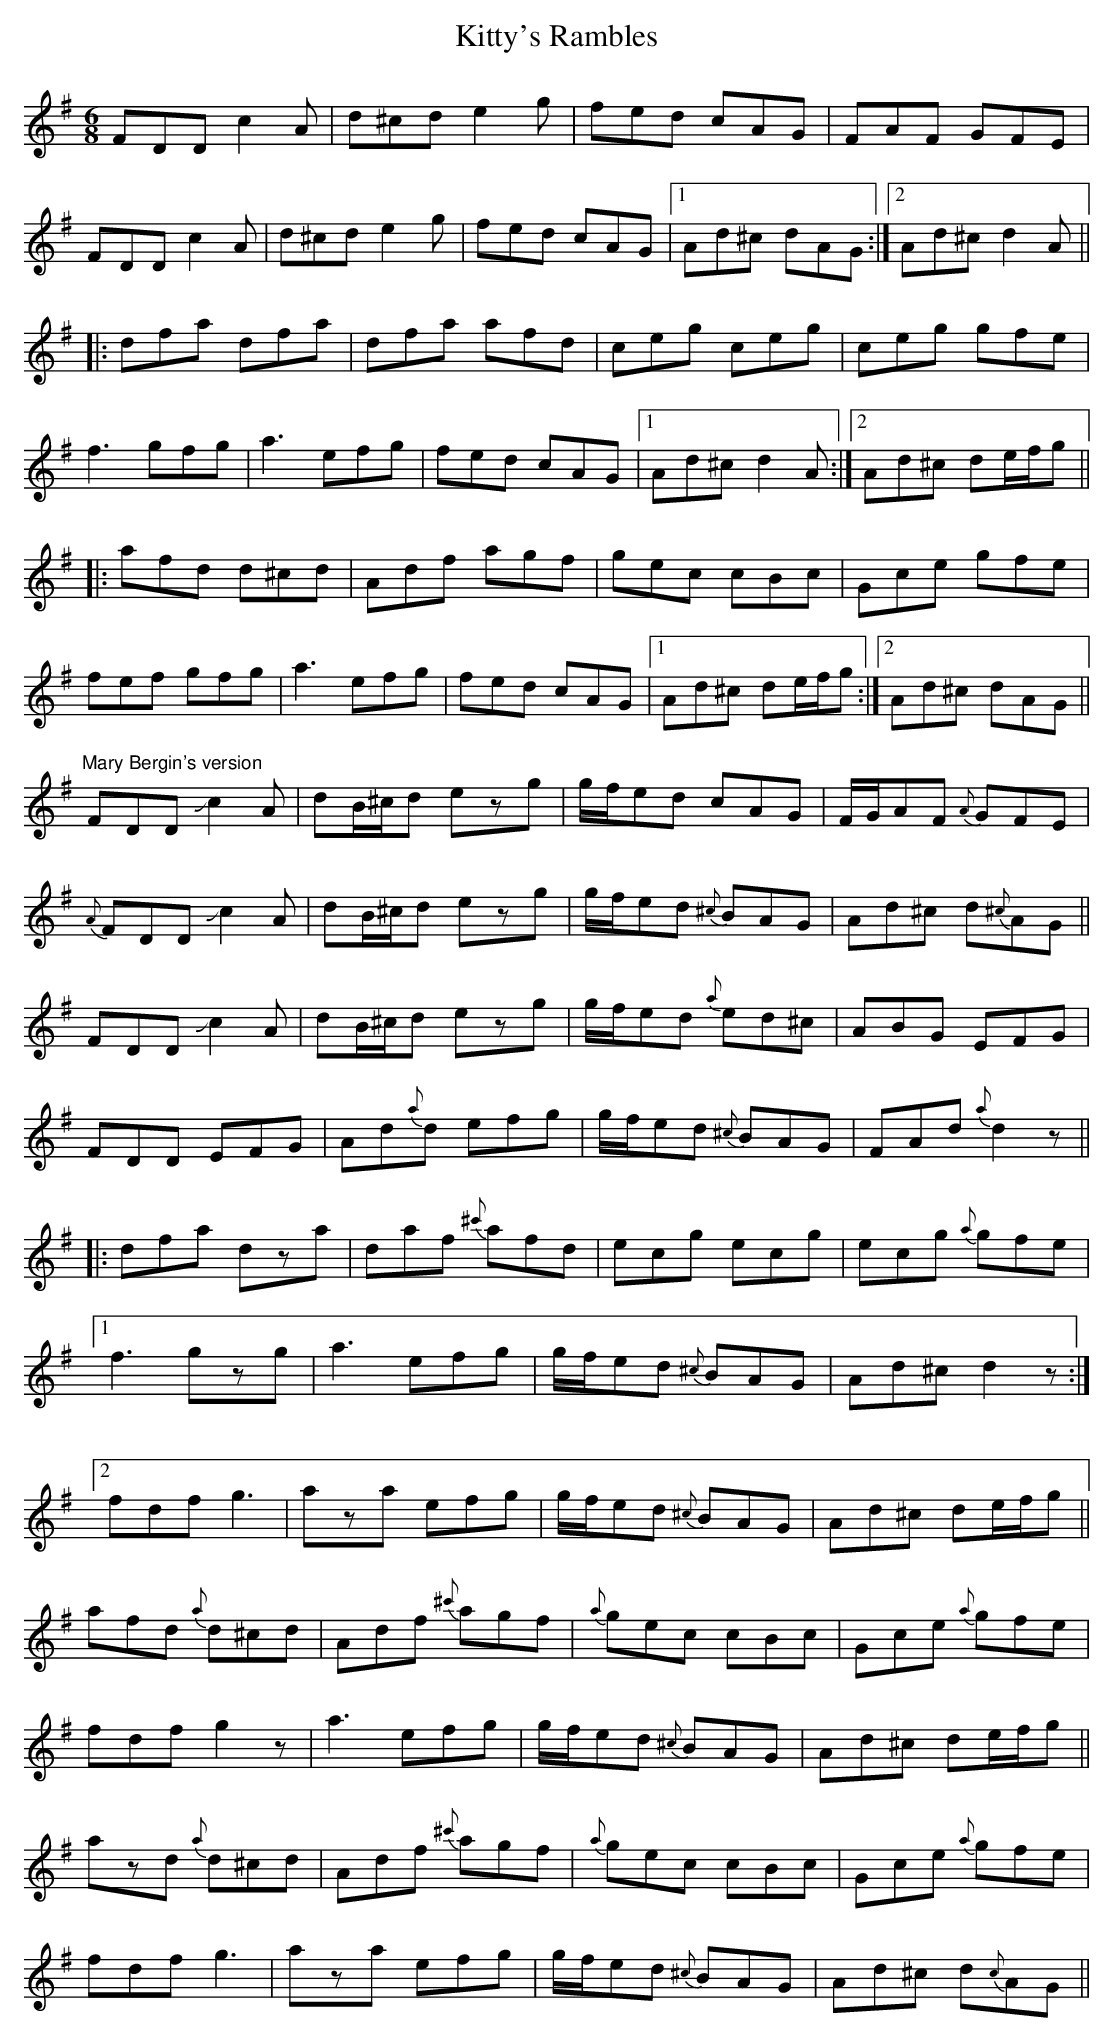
X:1
T:Kitty's Rambles
M:6/8
K:Dmix
FDD c2A|d^cd e2g|fed cAG|FAF GFE|
FDD c2A|d^cd e2g|fed cAG|1 Ad^c dAG:|2 Ad^c d2A||
|:dfa dfa|dfa afd|ceg ceg|ceg gfe|
f3 gfg|a3 efg|fed cAG|1 Ad^c d2A:|2 Ad^c de/f/g||
|:afd d^cd|Adf agf|gec cBc|Gce gfe|
fef gfg|a3 efg|fed cAG|1 Ad^c de/f/g:|2 Ad^c dAG||
"Mary Bergin's version"
FDD Jc2A|dB/^c/d ezg|g/f/ed cAG|F/G/AF {A}GFE|
{A}FDD Jc2A|dB/^c/d ezg|g/f/ed {^c}BAG|Ad^c d{^c}AG||
FDD Jc2A|dB/^c/d ezg|g/f/ed {a}ed^c|ABG EFG|
FDD EFG|Ad{a}d efg|g/f/ed {^c}BAG|FAd {a}d2z||
|:dfa dza|daf {^c'}afd|ecg ecg|ecg {a}gfe|
[1 f3 gzg|a3 efg|g/f/ed {^c}BAG|Ad^c d2z:|
[2 fdf g3|aza efg|g/f/ed {^c}BAG|Ad^c de/f/g||
afd {a}d^cd|Adf {^c'}agf|{a}gec cBc|Gce {a}gfe|
fdf g2z|a3 efg|g/f/ed {^c}BAG|Ad^c de/f/g||
azd {a}d^cd|Adf {^c'}agf|{a}gec cBc|Gce {a}gfe|
fdf g3|aza efg|g/f/ed {^c}BAG|Ad^c d{c}AG||
